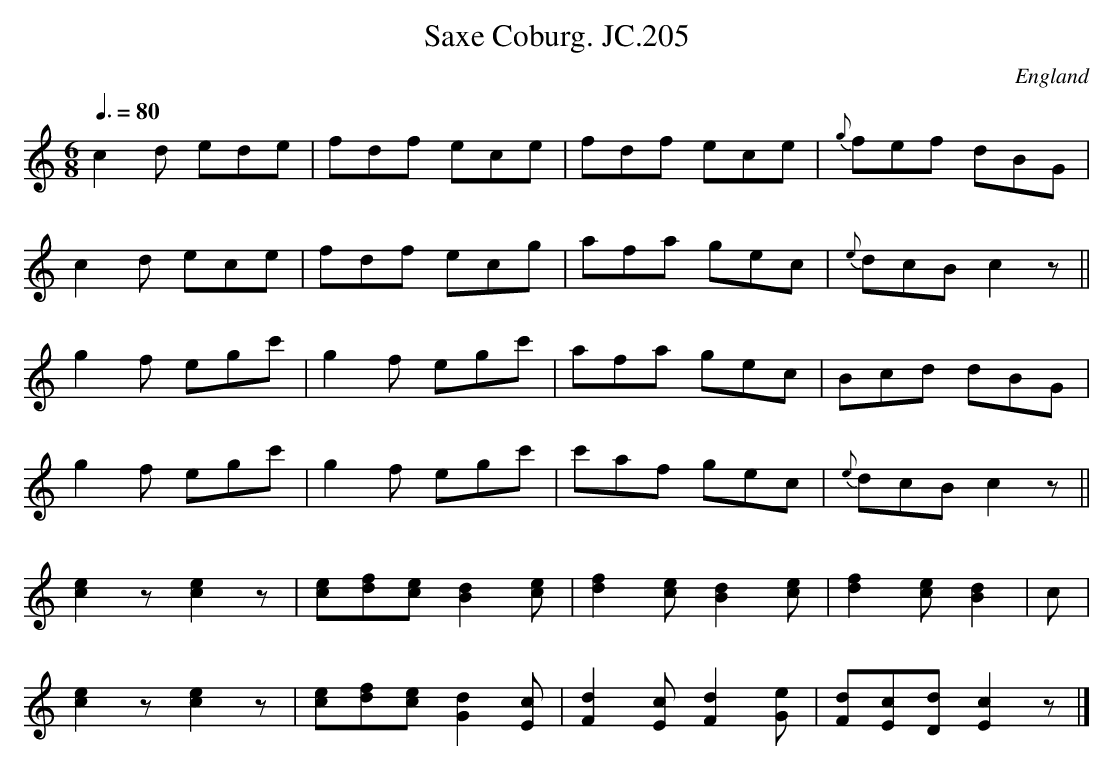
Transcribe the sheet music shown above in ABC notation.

X:1
T:Saxe Coburg. JC.205
L:1/8
M:6/8
O:England
Q:3/8=80
K:C
c2d ede|\
fdf ece|fdf ece|{g}fef dBG|!
c2d ece|fdf ecg|afa gec|{e}dcBc2z||!
g2f egc'|g2f egc'|afa gec|Bcd dBG|!
g2f egc'|g2f egc'|c'af gec|{e}dcBc2z||!
[c2e2]z[c2e2]z|[ce][df][ce][B2d2][ce]|\
[d2f2][ce][B2d2][ce]|[d2f2][ce][B2d2]|c|!
[c2e2]z[c2e2]z|[ce][df][ce][G2d2][Ec]|\
[F2d2][Ec][F2d2][Ge]|[Fd][Ec][Dd][E2c2]z|]
